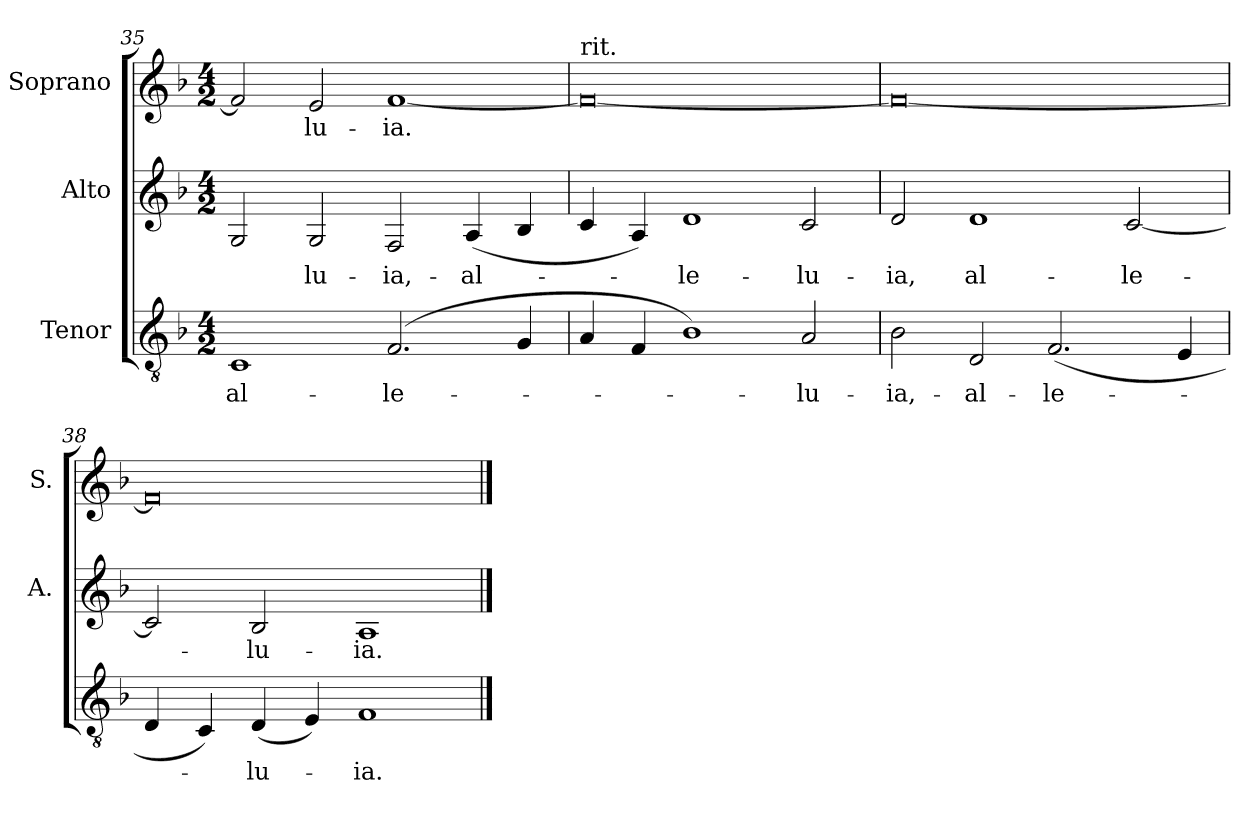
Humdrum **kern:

**kern	**text	**kern	**text	**kern	**text
*part3	*part3	*part2	*part2	*part1	*part1
*staff3	*staff3	*staff2	*staff2	*staff1	*staff1
*I"Tenor	*	*I"Alto	*	*I"Soprano	*
*	*	*I'A.	*	*I'S.	*
*clefGv2	*	*clefG2	*	*clefG2	*
*ITrd7c12	*	*	*	*	*
*k[b-]	*	*k[b-]	*	*k[b-]	*
*F:	*	*F:	*	*F:	*
*M4/2	*	*M4/2	*	*M4/2	*
=35	=35	=35	=35	=35	=35
!	!LO:LY:b:color=#000000	!	!	!	!
1CCi	-al-	2Gi/	.	2fi/]	.
!	!	!	!LO:LY:b:color=#000000	!	!
!	!	!	!	!	!LO:LY:b:color=#000000
.	.	2Gi/	-lu-	2ei/	-lu-
!	!LO:LY:b:color=#000000	!	!	!	!
!	!	!	!LO:LY:b:color=#000000	!	!
!	!	!	!	!	!LO:LY:b:color=#000000
(2.FFi/	-le-	2Fi/	-ia,-	[1fi	-ia.
!	!	!	!LO:LY:b:color=#000000	!	!
.	.	(4Ai/	-al-	.	.
4GGi/	.	4B-i/	.	.	.
=36	=36	=36	=36	=36	=36
!	!	!	!	!LO:TX:t=rit.	!
4AAi/	.	4ci/	.	0fi_	.
4FFi/	.	4Ai/)	.	.	.
!	!	!	!LO:LY:b:color=#000000	!	!
1BB-i)	.	1di	-le-	.	.
!	!LO:LY:b:color=#000000	!	!	!	!
!	!	!	!LO:LY:b:color=#000000	!	!
2AAi/	-lu-	2ci/	-lu-	.	.
=37	=37	=37	=37	=37	=37
!	!LO:LY:b:color=#000000	!	!	!	!
!	!	!	!LO:LY:b:color=#000000	!	!
2BB-i\	-ia,-	2di/	-ia,	0fi_	.
!	!LO:LY:b:color=#000000	!	!	!	!
!	!	!	!LO:LY:b:color=#000000	!	!
2DDi/	-al-	1di	al-	.	.
!	!LO:LY:b:color=#000000	!	!	!	!
(2.FFi/	-le-	.	.	.	.
!	!	!	!LO:LY:b:color=#000000	!	!
.	.	[2ci/	-le-	.	.
4EEi/	.	.	.	.	.
=38	=38	=38	=38	=38	=38
4DDi/	.	2ci/]	.	0fi]	.
4CCi/)	.	.	.	.	.
!	!LO:LY:b:color=#000000	!	!	!	!
!	!	!	!LO:LY:b:color=#000000	!	!
(4DDi/	-lu-	2B-i/	-lu-	.	.
4EEi/)	.	.	.	.	.
!	!LO:LY:b:color=#000000	!	!	!	!
!	!	!	!LO:LY:b:color=#000000	!	!
1FFi	-ia.-	1Ai	-ia.-	.	.
==	==	==	==	==	==
*-	*-	*-	*-	*-	*-
